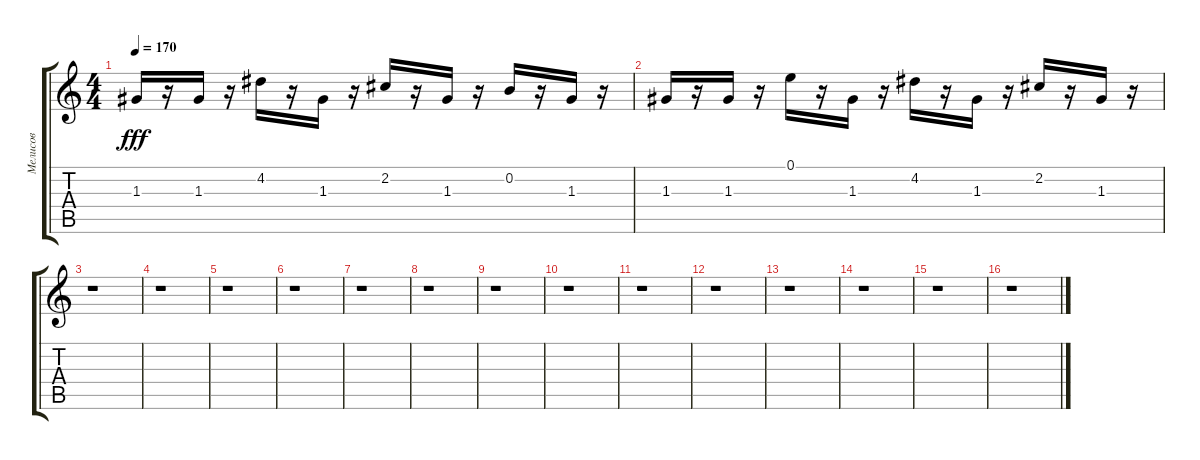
\track ("Мелисов" "Мелисов") {instrument distortionguitar}
\staff {score tabs}
\tuning (E4 B3 G3 D3 A2 E2) {hide}
\ts (4 4)
\tempo 170
\clef g2
\ks c
1.3.16{dy fff} r.16 1.3.16 r.16 4.2.16 r.16 1.3.16 r.16 2.2.16 r.16 1.3.16 r.16 0.2.16 r.16 1.3.16 r.16 |
1.3.16 r.16 1.3.16 r.16 0.1.16 r.16 1.3.16 r.16 4.2.16 r.16 1.3.16 r.16 2.2.16 r.16 1.3.16 r.16 |
r.1 |
r.1 |
r.1 |
r.1 |
r.1 |
r.1 |
r.1 |
r.1 |
r.1 |
r.1 |
r.1 |
r.1 |
r.1 |
r.1
